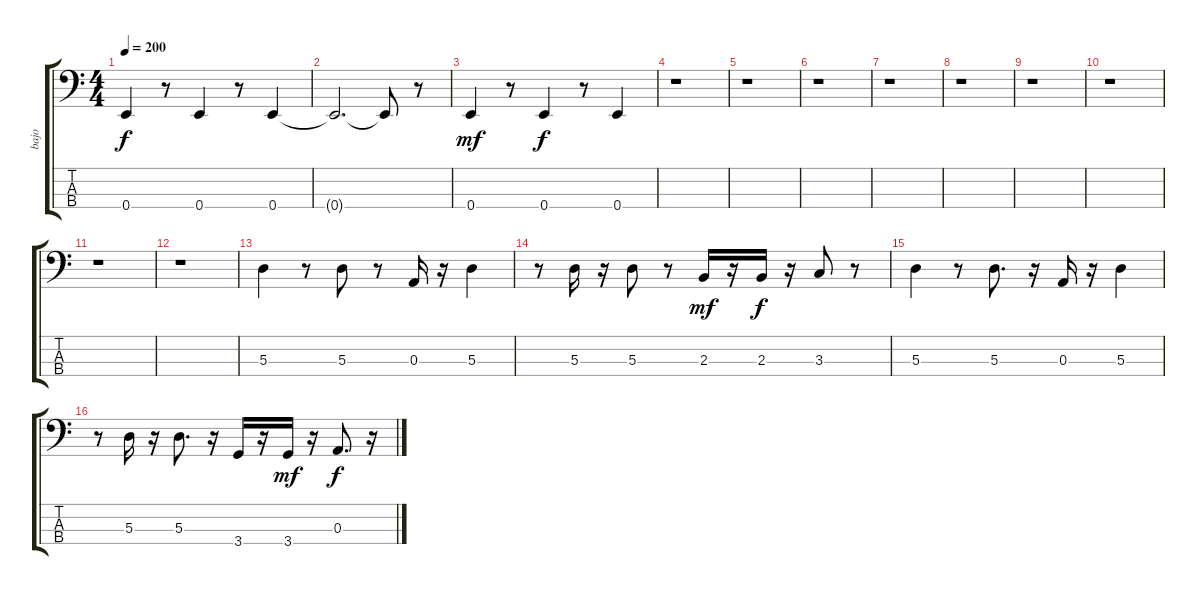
\track ("bajo" "bajo") {instrument electricbasspick}
\staff {score tabs}
\tuning (G2 D2 A1 E1) {hide}
\ts (4 4)
\tempo 200
\clef f4
\ks c
0.4.4{dy f} r.8 0.4.4 r.8 0.4.4 |
0.4{t}.2{d} 0.4{t}.8 r.8 |
0.4.4{dy mf} r.8 0.4.4{dy f} r.8 0.4.4 |
r.1 |
r.1 |
r.1 |
r.1 |
r.1 |
r.1 |
r.1 |
r.1 |
r.1 |
5.3.4 r.8 5.3.8 r.8 0.3.16 r.16 5.3.4 |
r.8 5.3.16 r.16 5.3.8 r.8 2.3.16{dy mf} r.16 2.3.16{dy f} r.16 3.3.8 r.8 |
5.3.4 r.8 5.3.8{d} r.16 0.3.16 r.16 5.3.4 |
r.8 5.3.16 r.16 5.3.8{d} r.16 3.4.16 r.16 3.4.16{dy mf} r.16 0.3.8{d dy f} r.16
